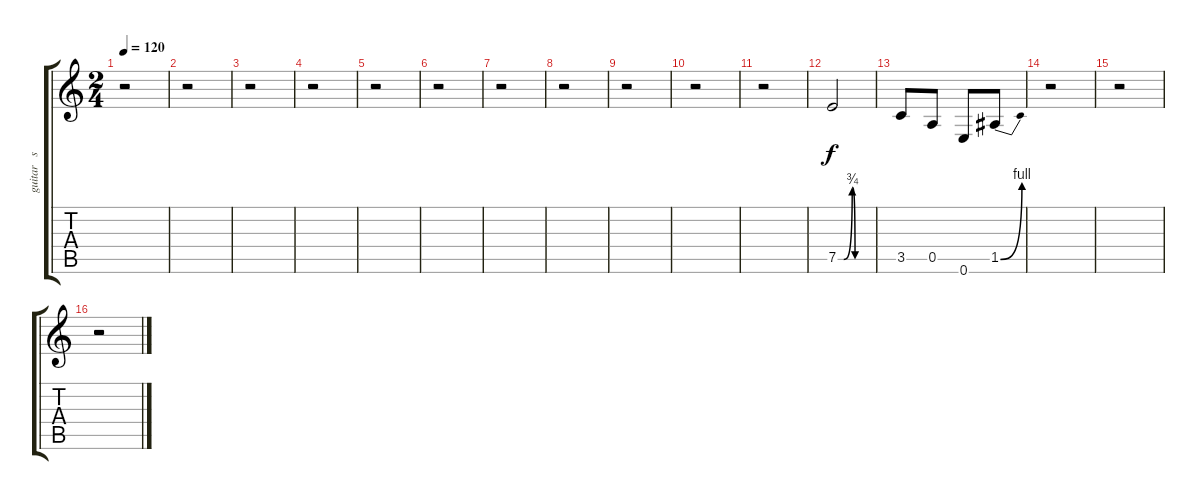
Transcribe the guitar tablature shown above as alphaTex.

\track ("guitar   solo    two" "guitar   s") {instrument overdrivenguitar}
\staff {score tabs}
\tuning (E4 B3 G3 D3 A2 E2) {hide}
\ts (2 4)
\tempo 120
\clef g2
\ks c
r.2{dy f} |
r.2 |
r.2 |
r.2 |
r.2 |
r.2 |
r.2 |
r.2 |
r.2 |
r.2 |
r.2 |
7.5{be (custom 0 0 10 0 25 3 30 0 60 0)}.2 |
3.5.8 0.5.8 0.6.8 1.5{be (bend 0 0 60 4)}.8 |
r.2 |
r.2 |
r.2
